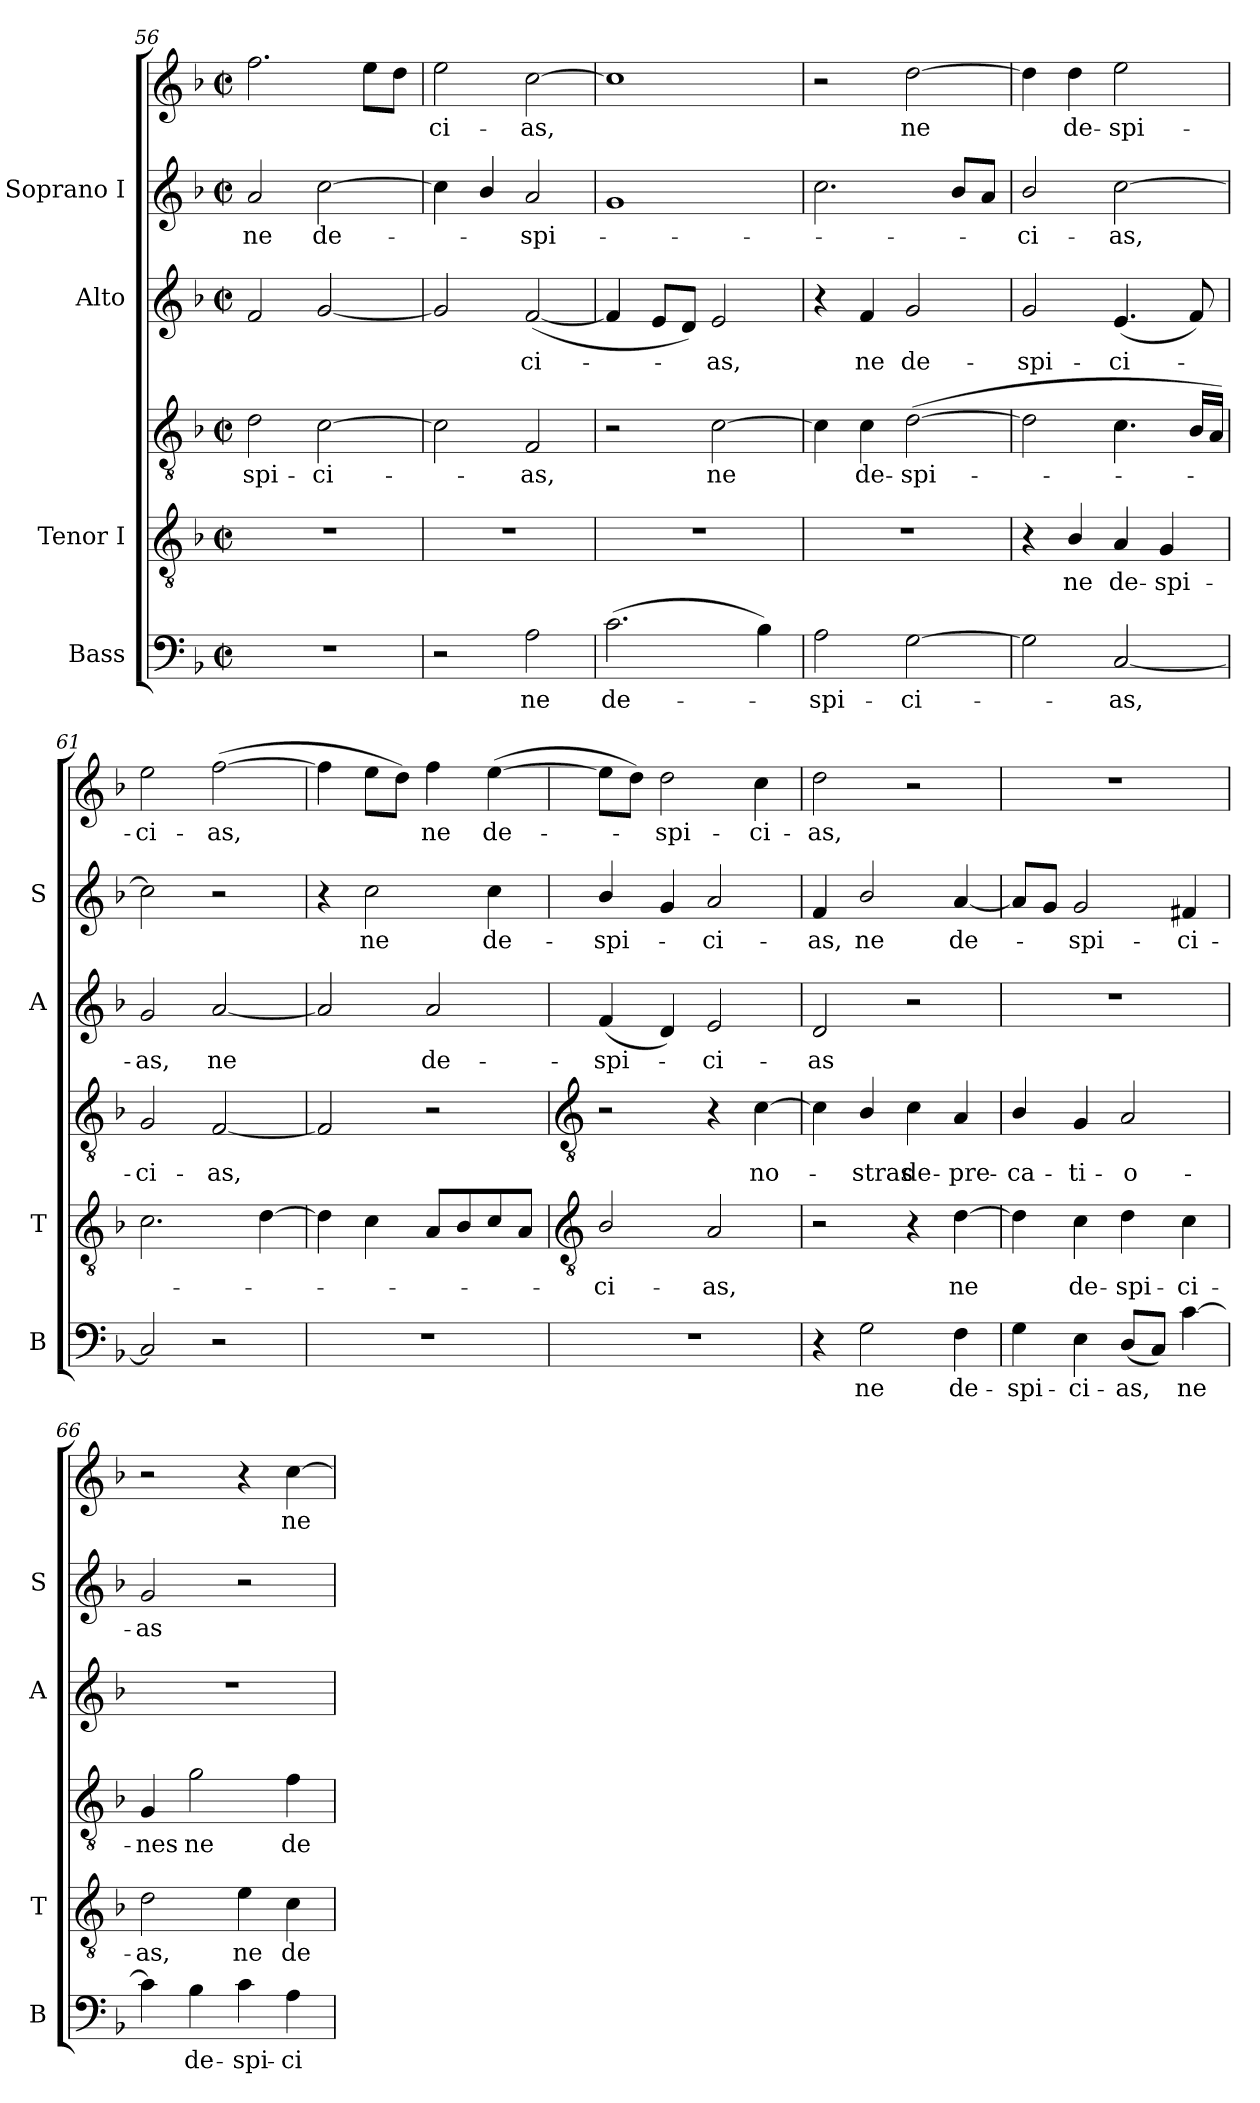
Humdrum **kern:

**kern	**text	**kern	**text	**kern	**text	**kern	**text	**kern	**text	**kern	**text
*part4	*part4	*part3	*part3	*part3	*part3	*part2	*part2	*part1	*part1	*part1	*part1
*staff6	*staff6	*staff5	*staff5	*staff4	*staff4	*staff3	*staff3	*staff2	*staff2	*staff1	*staff1
*I"Bass	*	*I"Tenor I	*	*	*	*I"Alto	*	*I"Soprano I	*	*	*
*I'B	*	*I'T	*	*	*	*I'A	*	*I'S	*	*	*
*clefF4	*	*clefGv2	*	*clefGv2	*	*clefG2	*	*clefG2	*	*clefG2	*
*k[b-]	*	*k[b-]	*	*k[b-]	*	*k[b-]	*	*k[b-]	*	*k[b-]	*
*F:	*	*F:	*	*F:	*	*F:	*	*F:	*	*F:	*
*M2/2	*	*M2/2	*	*M2/2	*	*M2/2	*	*M2/2	*	*M2/2	*
*met(c|)	*	*met(c|)	*	*met(c|)	*	*met(c|)	*	*met(c|)	*	*met(c|)	*
=56	=56	=56	=56	=56	=56	=56	=56	=56	=56	=56	=56
!	!	!	!	!	!LO:LY:b	!	!	!	!LO:LY:b	!	!
1r	.	1r	.	2d	spi-	2f	.	2a	ne	2.ff	.
!	!	!	!	!	!LO:LY:b	!	!	!	!LO:LY:b	!	!
.	.	.	.	[2c	-ci-	[2g	.	[2cc	de-	.	.
.	.	.	.	.	.	.	.	.	.	8eeL	.
.	.	.	.	.	.	.	.	.	.	8ddJ	.
=57	=57	=57	=57	=57	=57	=57	=57	=57	=57	=57	=57
!	!	!	!	!	!	!	!	!	!	!	!LO:LY:b
2r	.	1r	.	2c]	.	2g]	.	4cc]	.	2ee	ci-
.	.	.	.	.	.	.	.	4b-/	.	.	.
!	!LO:LY:b	!	!	!	!LO:LY:b	!	!LO:LY:b	!	!LO:LY:b	!	!LO:LY:b
2A	ne	.	.	2F	as,	(<[2f	ci-	2a	spi-	[2cc	-as,
=58	=58	=58	=58	=58	=58	=58	=58	=58	=58	=58	=58
!	!LO:LY:b	!	!	!	!	!	!	!	!	!	!
(>2.c	de-	1r	.	2r	.	4f]	.	1g	.	1cc]	.
.	.	.	.	.	.	8eL	.	.	.	.	.
.	.	.	.	.	.	8dJ)	.	.	.	.	.
!	!	!	!	!	!LO:LY:b	!	!LO:LY:b	!	!	!	!
.	.	.	.	[2c	ne	2e	as,	.	.	.	.
4B-)	.	.	.	.	.	.	.	.	.	.	.
=59	=59	=59	=59	=59	=59	=59	=59	=59	=59	=59	=59
!	!LO:LY:b	!	!	!	!	!	!	!	!	!	!
2A	spi-	1r	.	4c]	.	4r	.	2.cc	.	2r	.
!	!	!	!	!	!LO:LY:b	!	!LO:LY:b	!	!	!	!
.	.	.	.	4c	de-	4f	ne	.	.	.	.
!	!LO:LY:b	!	!	!	!LO:LY:b	!	!LO:LY:b	!	!	!	!LO:LY:b
[2G	-ci-	.	.	(<[2d	-spi-	2g	de-	.	.	[2dd	ne
.	.	.	.	.	.	.	.	8b-L	.	.	.
.	.	.	.	.	.	.	.	8aJ	.	.	.
=60	=60	=60	=60	=60	=60	=60	=60	=60	=60	=60	=60
!	!	!	!	!	!	!	!LO:LY:b	!	!LO:LY:b	!	!
2G]	.	4r	.	2d]	.	2g	-spi-	2b-/	-ci-	4dd]	.
!	!	!	!LO:LY:b	!	!	!	!	!	!	!	!LO:LY:b
.	.	4B-/	ne	.	.	.	.	.	.	4dd	de-
!	!LO:LY:b	!	!LO:LY:b	!	!	!	!LO:LY:b	!	!LO:LY:b	!	!LO:LY:b
[2C	as,	4A	de-	4.c	.	(<4.e	-ci-	[2cc	-as,	2ee	-spi-
!	!	!	!LO:LY:b	!	!	!	!	!	!	!	!
.	.	4G	-spi-	.	.	.	.	.	.	.	.
.	.	.	.	16B-LL	.	8f)	.	.	.	.	.
.	.	.	.	16AJJ)	.	.	.	.	.	.	.
=61	=61	=61	=61	=61	=61	=61	=61	=61	=61	=61	=61
!	!	!	!	!	!LO:LY:b	!	!LO:LY:b	!	!	!	!LO:LY:b
2C]	.	2.c	.	2G	ci-	2g	as,	2cc]	.	2ee	ci-
!	!	!	!	!	!LO:LY:b	!	!LO:LY:b	!	!	!	!LO:LY:b
2r	.	.	.	[2F	-as,	[2a	ne	2r	.	(>[2ff	-as,
.	.	[4d	.	.	.	.	.	.	.	.	.
=62	=62	=62	=62	=62	=62	=62	=62	=62	=62	=62	=62
1r	.	4d]	.	2F]	.	2a]	.	4r	.	4ff]	.
!	!	!	!	!	!	!	!	!	!LO:LY:b	!	!
.	.	4c	.	.	.	.	.	2cc	ne	8eeL	.
.	.	.	.	.	.	.	.	.	.	8ddJ)	.
!	!	!	!	!	!	!	!LO:LY:b	!	!	!	!LO:LY:b
.	.	8A/L	.	2r	.	2a	de-	.	.	4ff	ne
.	.	8B-/	.	.	.	.	.	.	.	.	.
!	!	!	!	!	!	!	!	!	!LO:LY:b	!	!LO:LY:b
.	.	8c/	.	.	.	.	.	4cc	de-	(>[4ee	de-
.	.	8A/J	.	.	.	.	.	.	.	.	.
!!LO:LB:g=z
=63	=63	=63	=63	=63	=63	=63	=63	=63	=63	=63	=63
*	*	*clefGv2	*	*clefGv2	*	*	*	*	*	*	*
!	!	!	!LO:LY:b	!	!	!	!LO:LY:b	!	!LO:LY:b	!	!
1r	.	2B-/	ci-	2r	.	(<4f	-spi-	4b-/	-spi-	8eeL]	.
.	.	.	.	.	.	.	.	.	.	8ddJ)	.
!	!	!	!	!	!	!	!	!	!	!	!LO:LY:b
.	.	.	.	.	.	4d)	.	4g	.	2dd	-spi-
!	!	!	!LO:LY:b	!	!	!	!LO:LY:b	!	!LO:LY:b	!	!
.	.	2A	-as,	4r	.	2e	ci-	2a	ci-	.	.
!	!	!	!	!	!LO:LY:b	!	!	!	!	!	!LO:LY:b
.	.	.	.	[4c	no-	.	.	.	.	4cc	-ci-
=64	=64	=64	=64	=64	=64	=64	=64	=64	=64	=64	=64
!	!	!	!	!	!	!	!LO:LY:b	!	!LO:LY:b	!	!LO:LY:b
4r	.	2r	.	4c]	.	2d	-as	4f	as,	2dd	-as,
!	!LO:LY:b	!	!	!	!LO:LY:b	!	!	!	!LO:LY:b	!	!
2G	ne	.	.	4B-/	stras	.	.	2b-/	ne	.	.
!	!	!	!	!	!LO:LY:b	!	!	!	!	!	!
.	.	4r	.	4c	de-	2r	.	.	.	2r	.
!	!LO:LY:b	!	!LO:LY:b	!	!LO:LY:b	!	!	!	!LO:LY:b	!	!
4F	de-	[4d	-ne	4A	-pre-	.	.	[4a	de-	.	.
=65	=65	=65	=65	=65	=65	=65	=65	=65	=65	=65	=65
!	!LO:LY:b	!	!	!	!LO:LY:b	!	!	!	!	!	!
4G	-spi-	4d]	.	4B-/	ca-	1r	.	8aL]	.	1r	.
.	.	.	.	.	.	.	.	8gJ	.	.	.
!	!LO:LY:b	!	!LO:LY:b	!	!LO:LY:b	!	!	!	!LO:LY:b	!	!
4E	-ci-	4c	-de-	4G	-ti-	.	.	2g	spi-	.	.
!	!LO:LY:b	!	!LO:LY:b	!	!LO:LY:b	!	!	!	!	!	!
(<8DL	-as,	4d	-spi-	2A	-o-	.	.	.	.	.	.
8CJ)	.	.	.	.	.	.	.	.	.	.	.
!	!LO:LY:b	!	!LO:LY:b	!	!	!	!	!	!LO:LY:b	!	!
[4c	ne	4c	-ci-	.	.	.	.	4f#	-ci-	.	.
=66	=66	=66	=66	=66	=66	=66	=66	=66	=66	=66	=66
!	!	!	!LO:LY:b	!	!LO:LY:b	!	!	!	!LO:LY:b	!	!
4c]	.	2d	-as,	4G	-nes	1r	.	2g	as	2r	.
!	!LO:LY:b	!	!	!	!LO:LY:b	!	!	!	!	!	!
4B-	de-	.	.	2g	ne	.	.	.	.	.	.
!	!LO:LY:b	!	!LO:LY:b	!	!	!	!	!	!	!	!
4c	-spi-	4e	ne	.	.	.	.	2r	.	4r	.
!	!LO:LY:b	!	!LO:LY:b	!	!LO:LY:b	!	!	!	!	!	!LO:LY:b
4A	-ci-	4c	de-	4f	de-	.	.	.	.	[4cc	-ne
=	=	=	=	=	=	=	=	=	=	=	=
*-	*-	*-	*-	*-	*-	*-	*-	*-	*-	*-	*-
